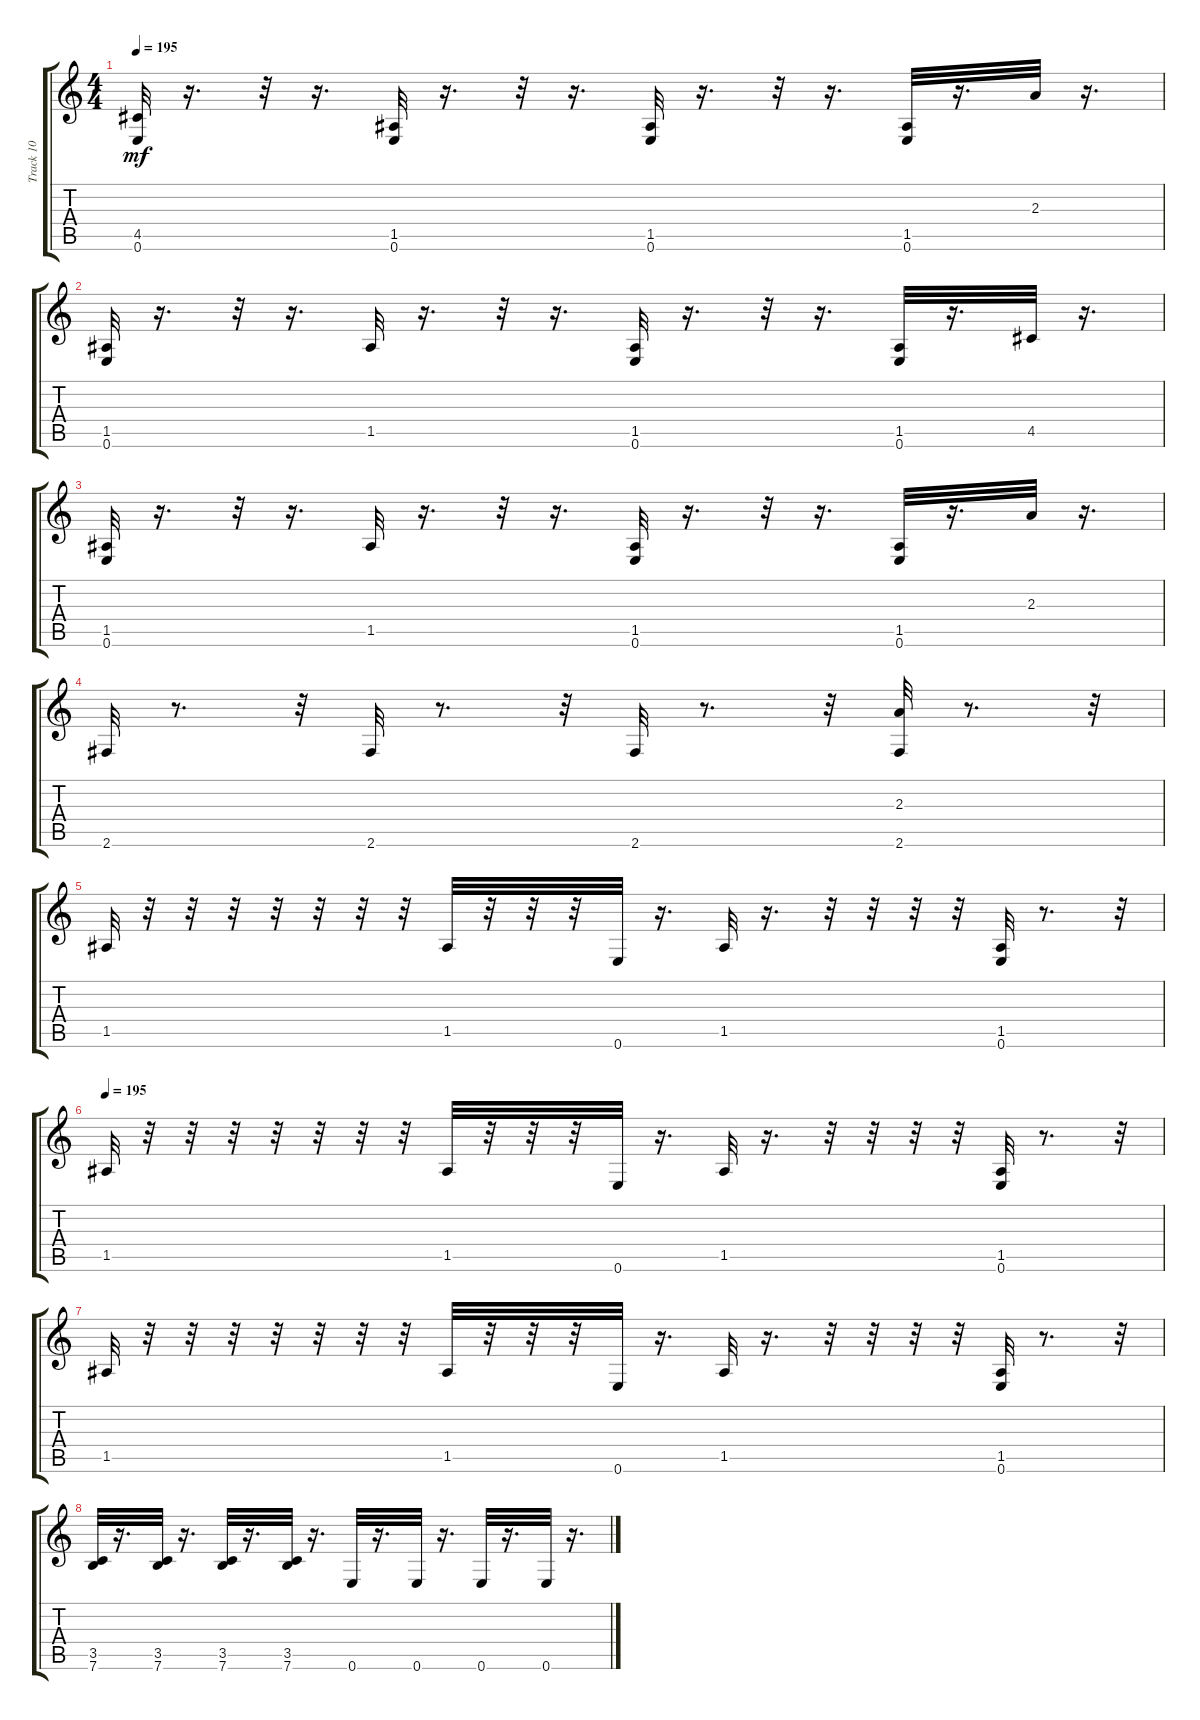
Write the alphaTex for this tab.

\track ("Track 10" "Track 10") {instrument acousticguitarsteel}
\staff {score tabs}
\tuning (E4 B3 G3 D3 A2 E2) {hide}
\ts (4 4)
\tempo 195
\clef g2
\ks c
(4.5 0.6).32{dy mf} r.16{d} r.32 r.16{d} (1.5 0.6).32 r.16{d} r.32 r.16{d} (1.5 0.6).32 r.16{d} r.32 r.16{d} (1.5 0.6).32 r.16{d} 2.3.32 r.16{d} |
(1.5 0.6).32 r.16{d} r.32 r.16{d} 1.5.32 r.16{d} r.32 r.16{d} (1.5 0.6).32 r.16{d} r.32 r.16{d} (1.5 0.6).32 r.16{d} 4.5.32 r.16{d} |
(1.5 0.6).32 r.16{d} r.32 r.16{d} 1.5.32 r.16{d} r.32 r.16{d} (1.5 0.6).32 r.16{d} r.32 r.16{d} (1.5 0.6).32 r.16{d} 2.3.32 r.16{d} |
2.6.32 r.8{d} r.32 2.6.32 r.8{d} r.32 2.6.32 r.8{d} r.32 (2.3 2.6).32 r.8{d} r.32 |
1.5.32 r.32 r.32 r.32 r.32 r.32 r.32 r.32 1.5.32 r.32 r.32 r.32 0.6.32 r.16{d} 1.5.32 r.16{d} r.32 r.32 r.32 r.32 (1.5 0.6).32 r.8{d} r.32 |
\tempo 195
1.5.32 r.32 r.32 r.32 r.32 r.32 r.32 r.32 1.5.32 r.32 r.32 r.32 0.6.32 r.16{d} 1.5.32 r.16{d} r.32 r.32 r.32 r.32 (1.5 0.6).32 r.8{d} r.32 |
1.5.32 r.32 r.32 r.32 r.32 r.32 r.32 r.32 1.5.32 r.32 r.32 r.32 0.6.32 r.16{d} 1.5.32 r.16{d} r.32 r.32 r.32 r.32 (1.5 0.6).32 r.8{d} r.32 |
(3.5 7.6).32 r.16{d} (3.5 7.6).32 r.16{d} (3.5 7.6).32 r.16{d} (3.5 7.6).32 r.16{d} 0.6.32 r.16{d} 0.6.32 r.16{d} 0.6.32 r.16{d} 0.6.32 r.16{d}
